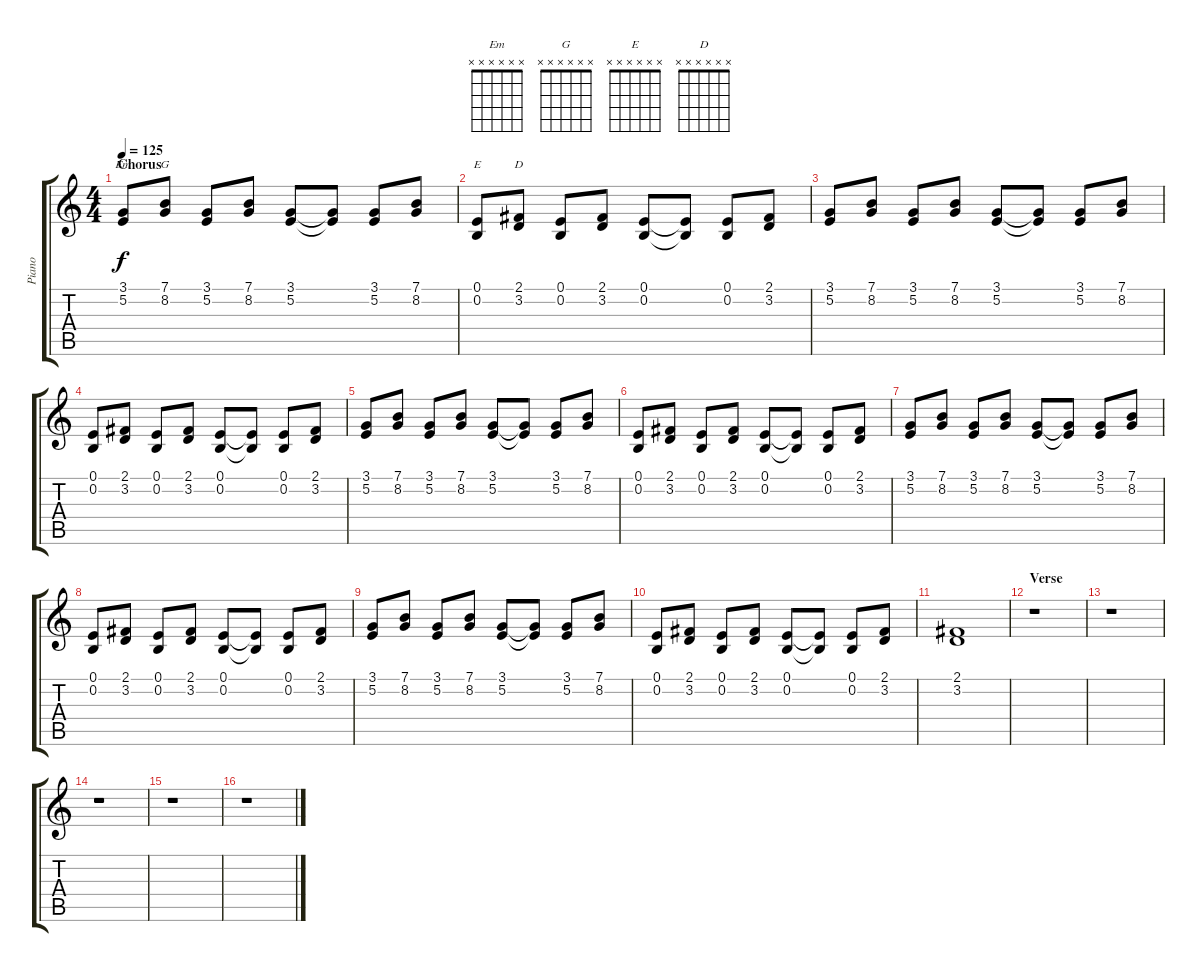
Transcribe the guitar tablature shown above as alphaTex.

\track ("Piano" "Piano") {instrument brightacousticpiano}
\staff {score tabs}
\tuning (E4 B3 G3 D3 A2 E2) {hide}
\chord ("Em" x x x x x x)
\chord ("G" x x x x x x)
\chord ("E" x x x x x x)
\chord ("D" x x x x x x)
\ts (4 4)
\section ("" "Chorus")
\tempo 125
\clef g2
\ks c
(3.1 5.2).8{ch "Em" dy f} (7.1 8.2).8{ch "G"} (3.1 5.2).8 (7.1 8.2).8 (3.1 5.2).8 (3.1{t} 5.2{t}).8 (3.1 5.2).8 (7.1 8.2).8 |
(0.1 0.2).8{ch "E"} (2.1 3.2).8{ch "D"} (0.1 0.2).8 (2.1 3.2).8 (0.1 0.2).8 (0.1{t} 0.2{t}).8 (0.1 0.2).8 (2.1 3.2).8 |
(3.1 5.2).8 (7.1 8.2).8 (3.1 5.2).8 (7.1 8.2).8 (3.1 5.2).8 (3.1{t} 5.2{t}).8 (3.1 5.2).8 (7.1 8.2).8 |
(0.1 0.2).8 (2.1 3.2).8 (0.1 0.2).8 (2.1 3.2).8 (0.1 0.2).8 (0.1{t} 0.2{t}).8 (0.1 0.2).8 (2.1 3.2).8 |
(3.1 5.2).8 (7.1 8.2).8 (3.1 5.2).8 (7.1 8.2).8 (3.1 5.2).8 (3.1{t} 5.2{t}).8 (3.1 5.2).8 (7.1 8.2).8 |
(0.1 0.2).8 (2.1 3.2).8 (0.1 0.2).8 (2.1 3.2).8 (0.1 0.2).8 (0.1{t} 0.2{t}).8 (0.1 0.2).8 (2.1 3.2).8 |
(3.1 5.2).8 (7.1 8.2).8 (3.1 5.2).8 (7.1 8.2).8 (3.1 5.2).8 (3.1{t} 5.2{t}).8 (3.1 5.2).8 (7.1 8.2).8 |
(0.1 0.2).8 (2.1 3.2).8 (0.1 0.2).8 (2.1 3.2).8 (0.1 0.2).8 (0.1{t} 0.2{t}).8 (0.1 0.2).8 (2.1 3.2).8 |
(3.1 5.2).8 (7.1 8.2).8 (3.1 5.2).8 (7.1 8.2).8 (3.1 5.2).8 (3.1{t} 5.2{t}).8 (3.1 5.2).8 (7.1 8.2).8 |
(0.1 0.2).8 (2.1 3.2).8 (0.1 0.2).8 (2.1 3.2).8 (0.1 0.2).8 (0.1{t} 0.2{t}).8 (0.1 0.2).8 (2.1 3.2).8 |
(2.1 3.2).1 |
\section ("" "Verse")
r.1 |
r.1 |
r.1 |
r.1 |
r.1
